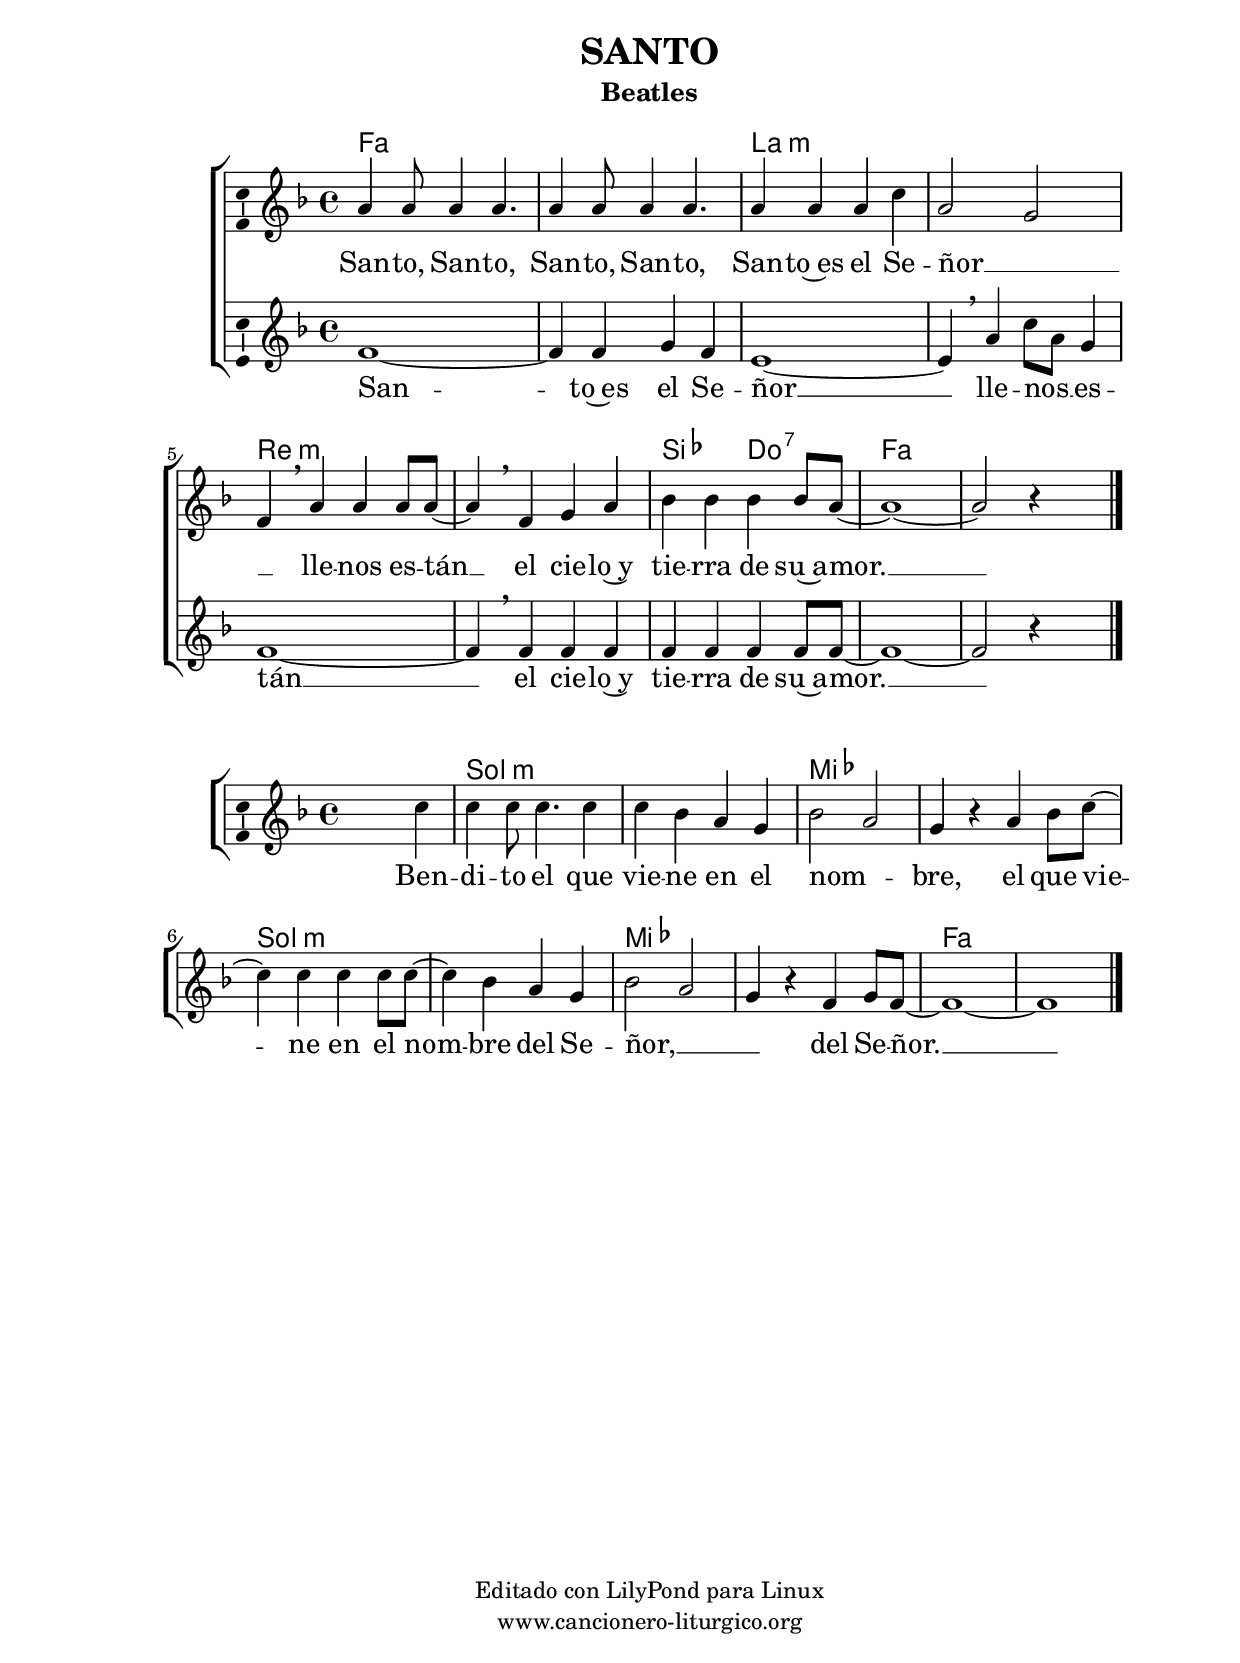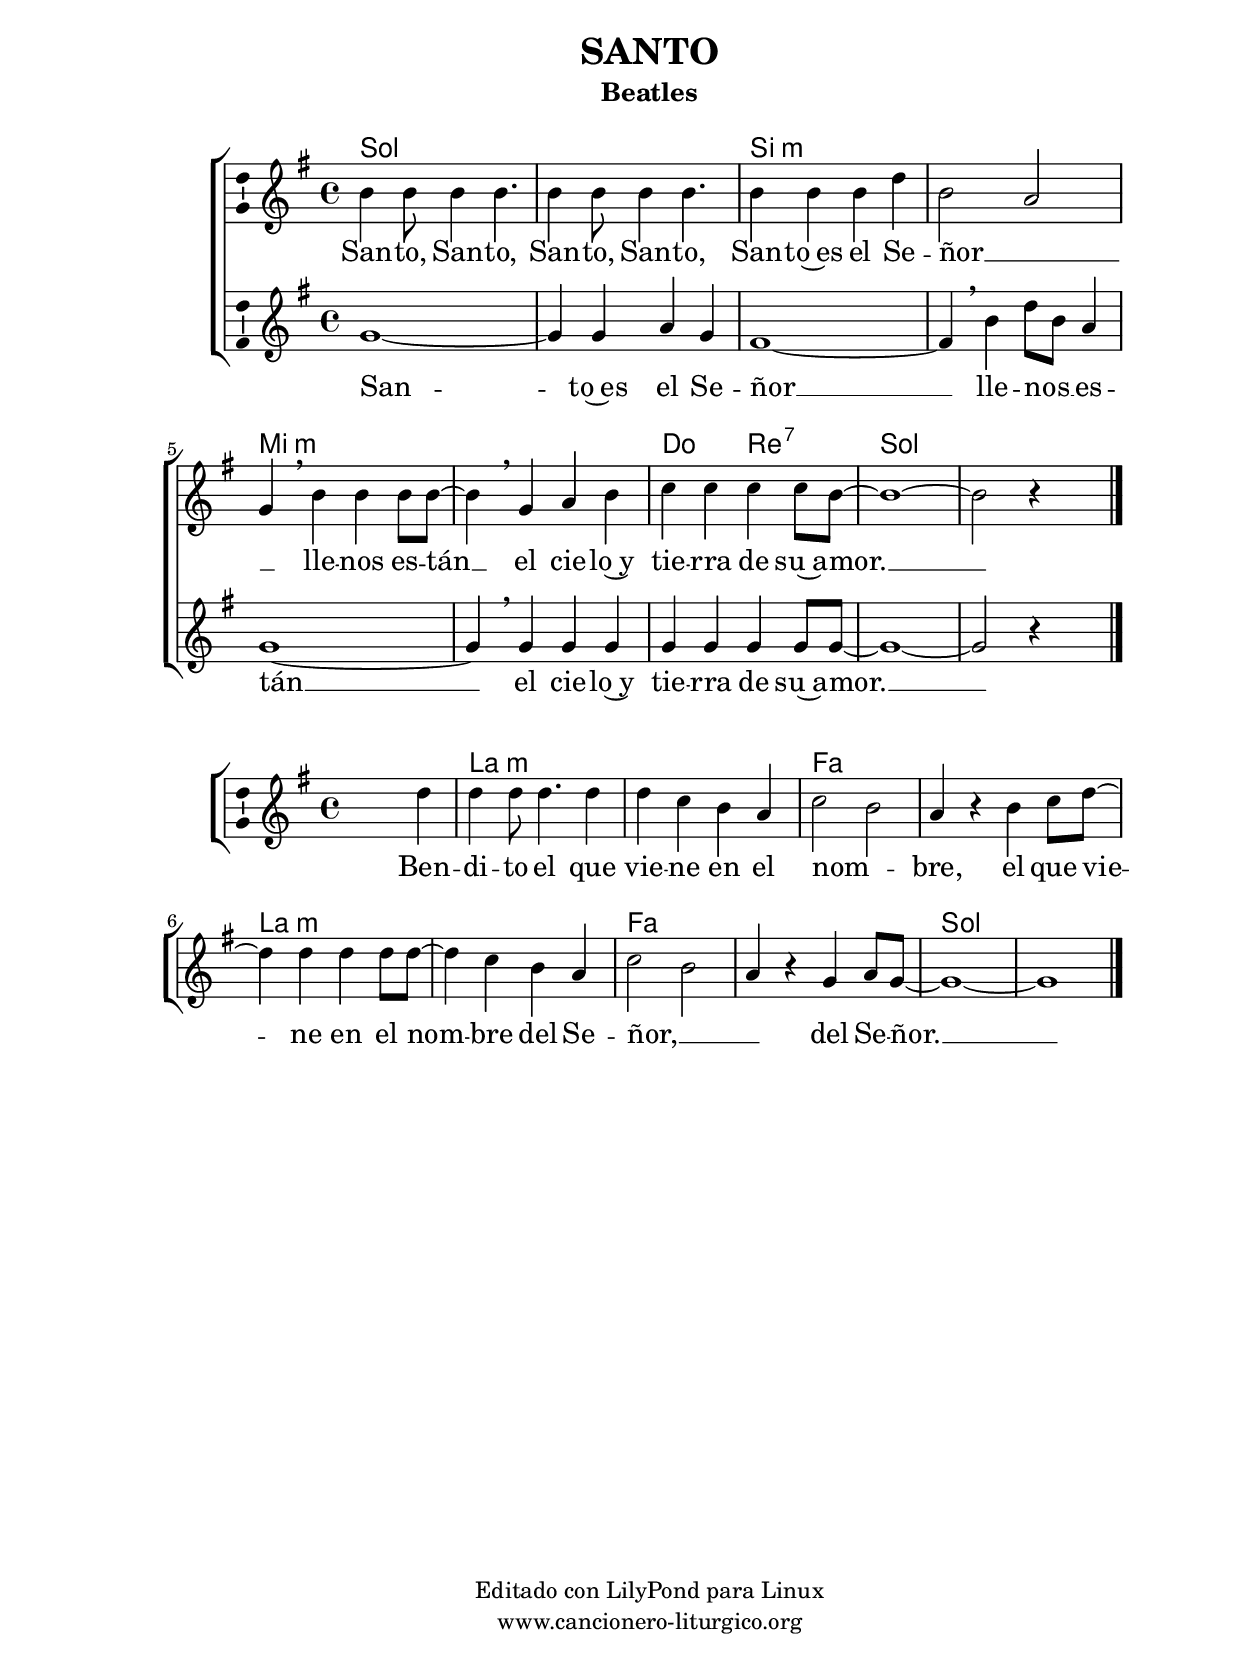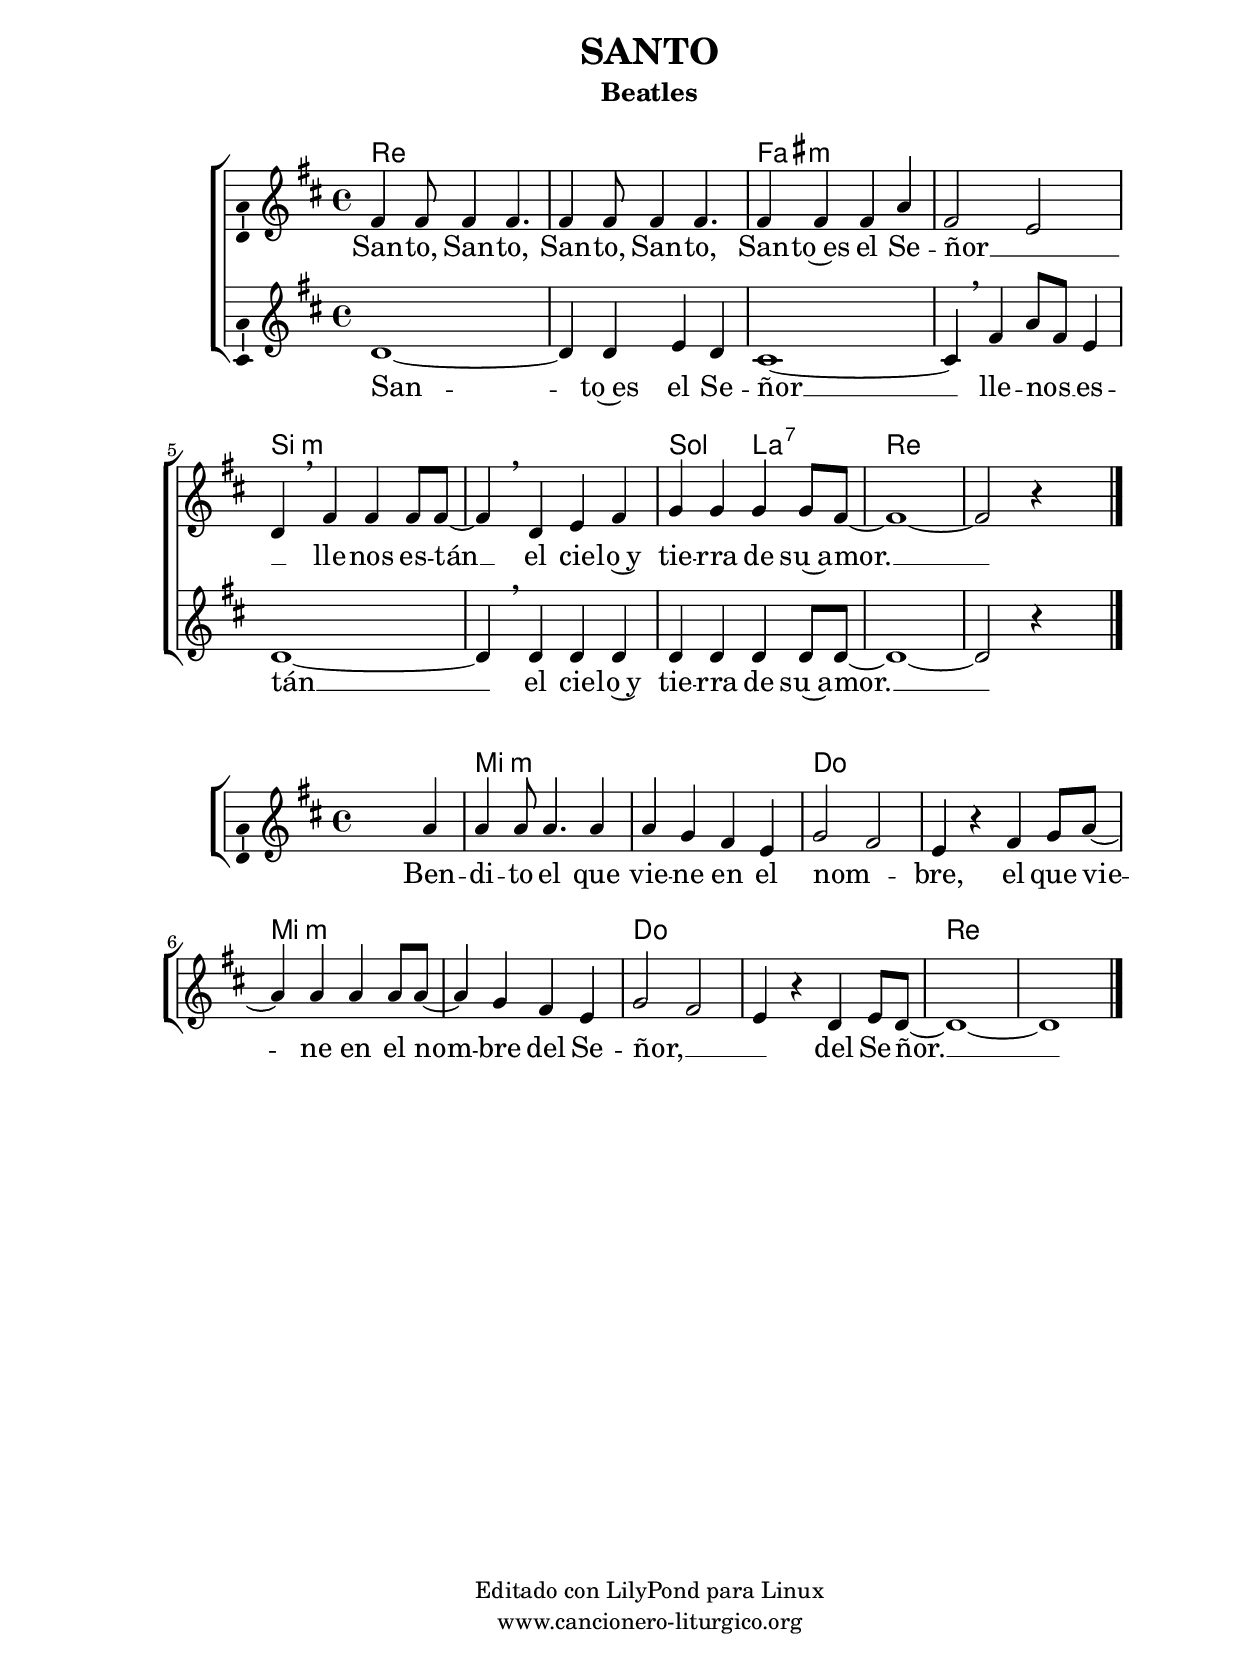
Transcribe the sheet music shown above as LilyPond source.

%
%para convertir .midi en .wav:
%timidity filename.midi -Ow -o finename.wav
%
%
%Para convertir de .wav a .mp3:
%lame -h -m j filename.wav
%
%
%para escuchar el midi:
%timidity nombrefichero.midi
%


%versión de lilypond para la que se ha escrito esta partitura:
\version "2.16.0"

	%Tamaño papel
	#(set-default-paper-size "a4")
	%Tamaño partitura
	#(set-global-staff-size 20)
	%No responde al pulsar sobre una nota
	#(ly:set-option 'point-and-click #f)

%parámetros del encabezamiento:
\header {
	title = "SANTO"
	subtitle = "Beatles"
	composer = ""
	poet = ""
	meter = ""
	arranger = ""
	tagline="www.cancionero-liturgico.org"
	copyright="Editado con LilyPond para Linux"
	}

%parámetros asociados al papel:
\paper  {
	oddHeaderMarkup = \markup {\fill-line { \on-the-fly #not-first-page \fromproperty #'header:title \on-the-fly #not-first-page \fromproperty #'header:composer }}
	evenHeaderMarkup = \markup {\fill-line { \fromproperty #'header:composer \fromproperty #'header:title }}
	#(set-paper-size "a4")
	print-page-number = ##f
	first-page-number = 1
	print-first-page-number = ##f
%	head-separation = 3.0 \cm
	top-margin = 2.0 \cm
	bottom-margin = 0.5\cm
%%%	bottom-margin = -2.0\cm
	left-margin = 3.0 \cm
	line-width = 16.0 \cm 
	indent = 8\mm
	interscoreline = 2.\mm
	between-system-space = 15\mm
%	para que las partituras no llenen la hoja:
	ragged-bottom = ##t
%	idem para la última hoja:
	ragged-last-bottom = ##f
%	para que las partituras llenen el ancho del papel:
	ragged-last = ##f
	after-title-space = 2.5 \cm
%page-count=1
%system-count=8

	%Flexible Vertical Spacing
%	markup-markup-spacing =
%	#'((basic-distance . 15) (minimum-distance . 15) (padding . 3))
	markup-system-spacing =
	#'((basic-distance . 15) (minimum-distance . 15) (padding . 3))
	system-system-spacing =
	#'((basic-distance . 15) (minimum-distance . 15) (padding . 3))
	score-system-spacing =
	#'((basic-distance . 15) (minimum-distance . 15) (padding . 5))
%	top-system-spacing = % header
%	#'((basic-distance . 8) (minimum-distance . 0) (padding . 0))
%	top-markup-spacing =
%	#'((basic-distance . 20) (minimum-distance . 20) (padding . 0))
	last-bottom-spacing = % footer
	#'((basic-distance . 5) (minimum-distance . 5) (padding . 0))
%	score-markup-spacing =
%	#'((basic-distance . 16) (minimum-distance . 13) (padding . 0))

	}


%parámetros que afectan a toda la partitura:
global =  {
	%clave de sol (G):
	\clef G
	%armadura:
	\transpose d f'
	\key d \major
	\tempo 4=140
	\set Score.tempoHideNote = ##t
	}


acordes = {
	\italianChords
	\transpose d f'
	\chordmode {

d1 s fis:m s b:m s g2 a:7 d1 s

	}
}

melodia =
	\transpose d f'
{
	\time 4/4

fis4 fis8 fis4 fis4.
fis4 fis8 fis4 fis4.
fis4 fis fis a
fis2 e2
d4 \breathe fis4 fis fis8 fis8~
fis4 \breathe d e fis
g4 g g g8 fis8~
fis1~
fis2 r4 s4

	\bar "|."
	}

melodiados =
	\transpose d f'
{
	\time 4/4

d1~
d4 d e d
cis1~
cis4 \breathe fis4 a8 fis e4
d1~
d4 \breathe d4 d d
d4 d d d8 d8~
d1~
d2 r4 s4

	\bar "|."
	}

acordesest = {
	\italianChords
	\transpose d f'
	\chordmode {

s1
e1:m s c s e:m s c s d s

	}
}

melodiaest =
	\transpose d f'
{
	\time 4/4

s2 s4 a4
a4 a8 a4. a4
a4 g fis e
g2 fis
e4 r4 fis4 g8 a~
a4 a a a8 a~
a4 g fis e
g2 fis
e4 r4 d4 e8 d~
d1~
d1

	\bar "|."
	}

texto = \lyricmode {
San -- to, San -- to,
San -- to, San -- to,
San -- to~es el Se -- ñor __ _ _
lle -- nos es -- tán __ el cie -- lo~y
tie -- rra de su~a -- mor. __

	}

textodos = \lyricmode {
San -- to~es el Se -- ñor __
lle -- nos __ _ es -- tán __ el cie -- lo~y
tie -- rra de su~a -- mor. __

	}

textoest = \lyricmode {
Ben -- di -- to el que vie -- ne
en el nom -- _ bre,
el que vie -- ne en el nom -- bre
del Se -- ñor, __ _ _ del Se -- ñor. __

	}

acordesStaff = \context ChordNames = acordesStaff <<
	\set chordChanges = ##t
	\acordes
	>>

acordesestStaff = \context ChordNames = acordesestStaff <<
	\set chordChanges = ##t
	\acordesest
	>>

vozStaff = \context Voice = vozStaff
\with {\consists "Ambitus_engraver"}
<<
	\set Staff.midiInstrument = #"electric guitar (jazz)"
	\set Staff.midiMinimumVolume = #0.7
	\set Staff.midiMaximumVolume = #0.9
	\global
	\relative c' \melodia
	>>

vozdosStaff = \context Voice = vozdosStaff
\with {\consists "Ambitus_engraver"}
<<
	\set Staff.midiInstrument = #"english horn"
	\set Staff.midiMinimumVolume = #0.7
	\set Staff.midiMaximumVolume = #0.9
	\global
	\relative c' \melodiados
	>>

vozestStaff = \context Voice = vozestStaff
\with {\consists "Ambitus_engraver"}
<<
	\set Staff.midiInstrument = #"electric guitar (jazz)"
	\set Staff.midiMinimumVolume = #0.7
	\set Staff.midiMaximumVolume = #0.9
	\global
	\relative c' \melodiaest
	>>

textoStaff = \context Lyrics = textoStaff <<
	\lyricsto vozStaff \texto
	>>

textodosStaff = \context Lyrics = textodosStaff <<
	\lyricsto vozdosStaff \textodos
	>>

textoestStaff = \context Lyrics = textoestStaff <<
	\lyricsto vozestStaff \textoest
	>>

\book {
	\score {
		\context ChoirStaff {
%			\override StaffGroup.SystemStartBracket #'collapse-height = #1
%			\override Score.SystemStartBar #'collapse-height = #1
			<<
			\acordesStaff
			\vozStaff
			\textoStaff
			\vozdosStaff
			\textodosStaff
			>>
			}
		\layout {
	    		\context {
				\Lyrics
				\override LyricText #'font-size = #2
				}
	   		 \context {
				\Score
				\override StaffSymbol #'staff-space = #(magstep +3)
				}
			}
		}
	\score {
		\context ChoirStaff {
			\override StaffGroup.SystemStartBracket #'collapse-height = #1
			\override Score.SystemStartBar #'collapse-height = #1
			<<
			\acordesestStaff
			\vozestStaff
			\textoestStaff
			>>
			}
		\layout {
	    		\context {
				\Lyrics
				\override LyricText #'font-size = #2
				}
	   		 \context {
				\Score
				\override StaffSymbol #'staff-space = #(magstep +3)
				}
			}
		}
	\score {
		\unfoldRepeats
		\context ChoirStaff {
			<<
			\acordesStaff
			\vozStaff
			\vozdosStaff
			>>
			<<
			\acordesestStaff
			\vozestStaff
			>>
			}
		\midi {
	  		\context {
	  			\Score
				tempoWholesPerMinute = #(ly:make-moment 70 4)
				}
			}
		}
	}



#(define output-suffix "C")
\book {
	\score {
		\context ChoirStaff {
%			\override StaffGroup.SystemStartBracket #'collapse-height = #1
%			\override Score.SystemStartBar #'collapse-height = #1
\transpose c d
			<<
			\acordesStaff
			\vozStaff
			\textoStaff
			\vozdosStaff
			\textodosStaff
			>>
			}
		\layout {
	    		\context {
				\Lyrics
				\override LyricText #'font-size = #2
				}
	   		 \context {
				\Score
				\override StaffSymbol #'staff-space = #(magstep +3)
				}
			}
		}
	\score {
		\context ChoirStaff {
			\override StaffGroup.SystemStartBracket #'collapse-height = #1
			\override Score.SystemStartBar #'collapse-height = #1
\transpose c d
			<<
			\acordesestStaff
			\vozestStaff
			\textoestStaff
			>>
			}
		\layout {
	    		\context {
				\Lyrics
				\override LyricText #'font-size = #2
				}
	   		 \context {
				\Score
				\override StaffSymbol #'staff-space = #(magstep +3)
				}
			}
		}
	}

#(define output-suffix "S")
\book {
	\score {
		\context ChoirStaff {
%			\override StaffGroup.SystemStartBracket #'collapse-height = #1
%			\override Score.SystemStartBar #'collapse-height = #1
\transpose c a,
			<<
			\acordesStaff
			\vozStaff
			\textoStaff
			\vozdosStaff
			\textodosStaff
			>>
			}
		\layout {
	    		\context {
				\Lyrics
				\override LyricText #'font-size = #2
				}
	   		 \context {
				\Score
				\override StaffSymbol #'staff-space = #(magstep +3)
				}
			}
		}
	\score {
		\context ChoirStaff {
			\override StaffGroup.SystemStartBracket #'collapse-height = #1
			\override Score.SystemStartBar #'collapse-height = #1
\transpose c a,
			<<
			\acordesestStaff
			\vozestStaff
			\textoestStaff
			>>
			}
		\layout {
	    		\context {
				\Lyrics
				\override LyricText #'font-size = #2
				}
	   		 \context {
				\Score
				\override StaffSymbol #'staff-space = #(magstep +3)
				}
			}
		}
	}


